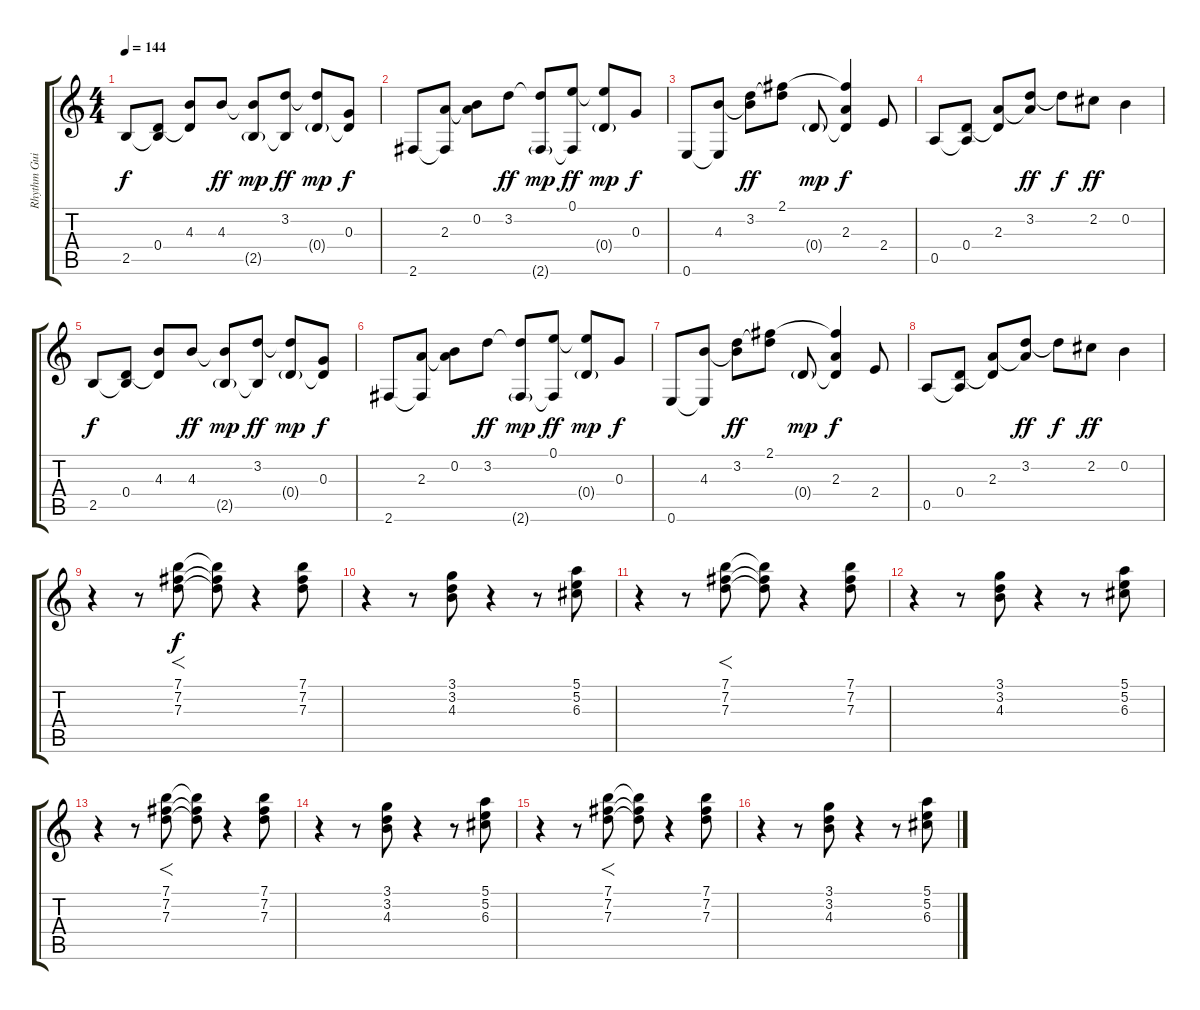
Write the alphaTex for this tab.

\track ("Rhythm Guitar 2" "Rhythm Gui") {instrument overdrivenguitar}
\staff {score tabs}
\tuning (E4 B3 G3 D3 A2 E2) {hide}
\ts (4 4)
\tempo 144
\clef g2
\ks c
2.5.8{dy f instrument overdrivenguitar} (0.4 2.5{t}).8 (4.3 0.4{t}).8 4.3.8{dy ff} (4.3{t} 2.5{g}).8{dy mp} (3.2 2.5{t}).8{dy ff} (3.2{t} 0.4{g}).8{dy mp} (0.3 0.4{t}).8{dy f} |
2.6.8 (2.3 2.6{t}).8 (0.2 2.3{t}).8 3.2.8{dy ff} (3.2{t} 2.6{g}).8{dy mp} (0.1 2.6{t}).8{dy ff} (0.1{t} 0.4{g}).8{dy mp} 0.3.8{dy f} |
0.6.8 (4.3 0.6{t}).8 (3.2 4.3{t}).8{dy ff} (2.1 3.2{t}).8 0.4{g}.8{dy mp} (2.1{t} 2.3 0.4{t}).4{dy f} 2.4.8 |
0.5.8 (0.4 0.5{t}).8 (2.3 0.4{t}).8 (3.2 2.3{t}).8{dy ff} 3.2{t}.8{dy f} 2.2.8{dy ff} 0.2.4 |
2.5.8{dy f} (0.4 2.5{t}).8 (4.3 0.4{t}).8 4.3.8{dy ff} (4.3{t} 2.5{g}).8{dy mp} (3.2 2.5{t}).8{dy ff} (3.2{t} 0.4{g}).8{dy mp} (0.3 0.4{t}).8{dy f} |
2.6.8 (2.3 2.6{t}).8 (0.2 2.3{t}).8 3.2.8{dy ff} (3.2{t} 2.6{g}).8{dy mp} (0.1 2.6{t}).8{dy ff} (0.1{t} 0.4{g}).8{dy mp} 0.3.8{dy f} |
0.6.8 (4.3 0.6{t}).8 (3.2 4.3{t}).8{dy ff} (2.1 3.2{t}).8 0.4{g}.8{dy mp} (2.1{t} 2.3 0.4{t}).4{dy f} 2.4.8 |
0.5.8 (0.4 0.5{t}).8 (2.3 0.4{t}).8 (3.2 2.3{t}).8{dy ff} 3.2{t}.8{dy f} 2.2.8{dy ff} 0.2.4 |
r.4 r.8 (7.1 7.2 7.3).8{f dy f} (7.1{t} 7.2{t} 7.3{t}).8 r.4 (7.1 7.2 7.3).8 |
r.4 r.8 (3.1 3.2 4.3).8 r.4 r.8 (5.1 5.2 6.3).8 |
r.4 r.8 (7.1 7.2 7.3).8{f} (7.1{t} 7.2{t} 7.3{t}).8 r.4 (7.1 7.2 7.3).8 |
r.4 r.8 (3.1 3.2 4.3).8 r.4 r.8 (5.1 5.2 6.3).8 |
r.4 r.8 (7.1 7.2 7.3).8{f} (7.1{t} 7.2{t} 7.3{t}).8 r.4 (7.1 7.2 7.3).8 |
r.4 r.8 (3.1 3.2 4.3).8 r.4 r.8 (5.1 5.2 6.3).8 |
r.4 r.8 (7.1 7.2 7.3).8{f} (7.1{t} 7.2{t} 7.3{t}).8 r.4 (7.1 7.2 7.3).8 |
r.4 r.8 (3.1 3.2 4.3).8 r.4 r.8 (5.1 5.2 6.3).8
